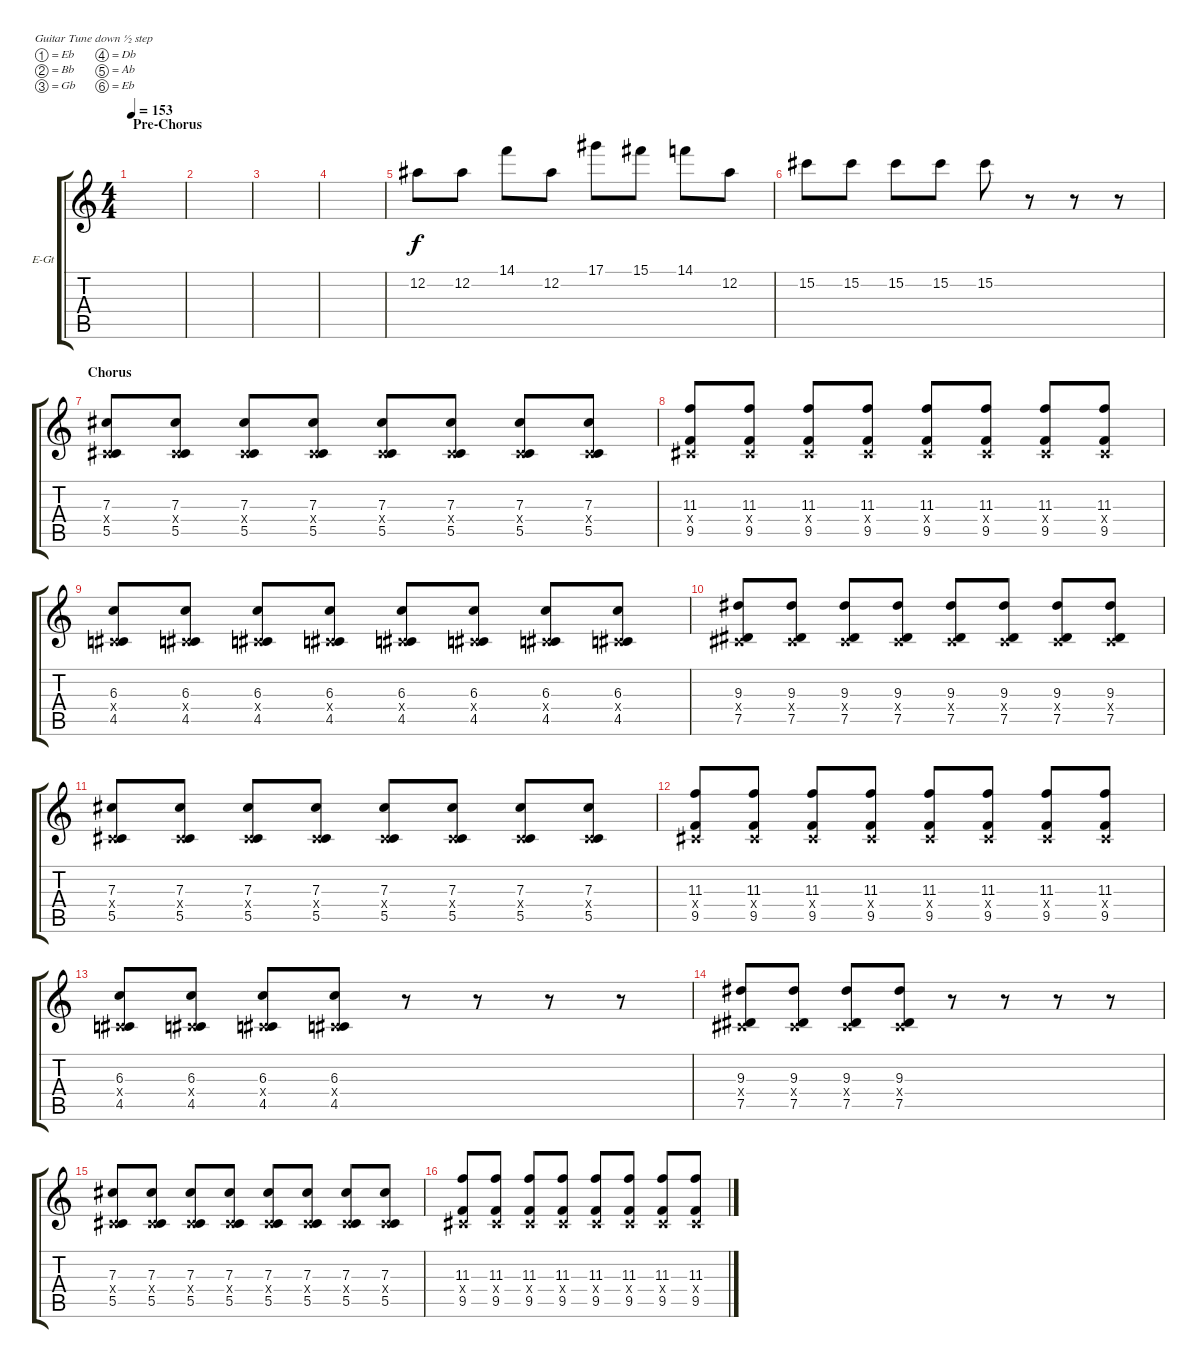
\bracketExtendMode groupsimilarinstruments
\firstSystemTrackNameOrientation horizontal
\otherSystemsTrackNameOrientation horizontal
\track ("Effects/Feedbacks Guitar" "E-Gt") {instrument distortionguitar}
\staff {score tabs}
\tuning (Eb4 Bb3 Gb3 Db3 Ab2 Eb2)
\ts (4 4)
\section ("" "Pre-Chorus")
\tempo 153
\clef g2
\ks c
|
|
|
|
12.2.8 12.2.8 14.1.8 12.2.8 17.1.8 15.1.8 14.1.8 12.2.8 |
15.2.8 15.2.8 15.2.8 15.2.8 15.2.8 r.8 r.8 r.8 |
\section ("" "Chorus")
(7.3 0.4{x} 5.5).8 (7.3 0.4{x} 5.5).8 (7.3 0.4{x} 5.5).8 (7.3 0.4{x} 5.5).8 (7.3 0.4{x} 5.5).8 (7.3 0.4{x} 5.5).8 (7.3 0.4{x} 5.5).8 (7.3 0.4{x} 5.5).8 |
(11.3 0.4{x} 9.5).8 (11.3 0.4{x} 9.5).8 (11.3 0.4{x} 9.5).8 (11.3 0.4{x} 9.5).8 (11.3 0.4{x} 9.5).8 (11.3 0.4{x} 9.5).8 (11.3 0.4{x} 9.5).8 (11.3 0.4{x} 9.5).8 |
(6.3 0.4{x} 4.5).8 (6.3 0.4{x} 4.5).8 (6.3 0.4{x} 4.5).8 (6.3 0.4{x} 4.5).8 (6.3 0.4{x} 4.5).8 (6.3 0.4{x} 4.5).8 (6.3 0.4{x} 4.5).8 (6.3 0.4{x} 4.5).8 |
(9.3 0.4{x} 7.5).8 (9.3 0.4{x} 7.5).8 (9.3 0.4{x} 7.5).8 (9.3 0.4{x} 7.5).8 (9.3 0.4{x} 7.5).8 (9.3 0.4{x} 7.5).8 (9.3 0.4{x} 7.5).8 (9.3 0.4{x} 7.5).8 |
(7.3 0.4{x} 5.5).8 (7.3 0.4{x} 5.5).8 (7.3 0.4{x} 5.5).8 (7.3 0.4{x} 5.5).8 (7.3 0.4{x} 5.5).8 (7.3 0.4{x} 5.5).8 (7.3 0.4{x} 5.5).8 (7.3 0.4{x} 5.5).8 |
(11.3 0.4{x} 9.5).8 (11.3 0.4{x} 9.5).8 (11.3 0.4{x} 9.5).8 (11.3 0.4{x} 9.5).8 (11.3 0.4{x} 9.5).8 (11.3 0.4{x} 9.5).8 (11.3 0.4{x} 9.5).8 (11.3 0.4{x} 9.5).8 |
(6.3 0.4{x} 4.5).8 (6.3 0.4{x} 4.5).8 (6.3 0.4{x} 4.5).8 (6.3 0.4{x} 4.5).8 r.8 r.8 r.8 r.8 |
(9.3 0.4{x} 7.5).8 (9.3 0.4{x} 7.5).8 (9.3 0.4{x} 7.5).8 (9.3 0.4{x} 7.5).8 r.8 r.8 r.8 r.8 |
(7.3 0.4{x} 5.5).8 (7.3 0.4{x} 5.5).8 (7.3 0.4{x} 5.5).8 (7.3 0.4{x} 5.5).8 (7.3 0.4{x} 5.5).8 (7.3 0.4{x} 5.5).8 (7.3 0.4{x} 5.5).8 (7.3 0.4{x} 5.5).8 |
(11.3 0.4{x} 9.5).8 (11.3 0.4{x} 9.5).8 (11.3 0.4{x} 9.5).8 (11.3 0.4{x} 9.5).8 (11.3 0.4{x} 9.5).8 (11.3 0.4{x} 9.5).8 (11.3 0.4{x} 9.5).8 (11.3 0.4{x} 9.5).8
